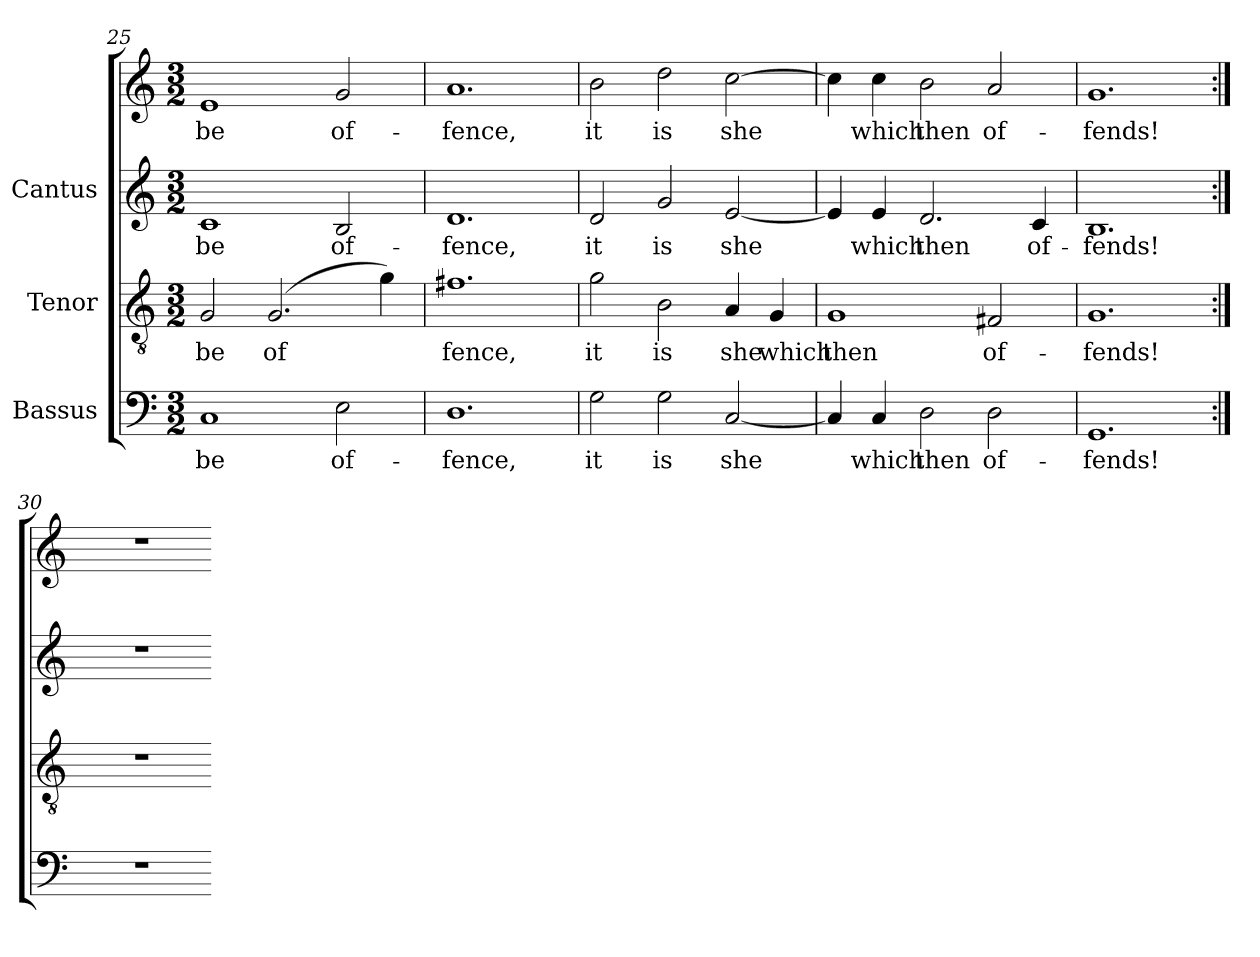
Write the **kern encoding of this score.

**kern	**text	**kern	**text	**kern	**text	**kern	**text
*part3	*part3	*part2	*part2	*part1	*part1	*part1	*part1
*staff4	*staff4	*staff3	*staff3	*staff2	*staff2	*staff1	*staff1
*I"Bassus	*	*I"Tenor	*	*I"Cantus	*	*	*
!!LO:LB:g=z
*clefF4	*	*clefGv2	*	*clefG2	*	*clefG2	*
*M3/2	*	*M3/2	*	*M3/2	*	*M3/2	*
=25	=25	=25	=25	=25	=25	=25	=25
!	!LO:LY:b:cj	!	!LO:LY:b:cj	!	!LO:LY:b:cj	!	!LO:LY:b:cj
1C	be	2G/	be	1c	-be	1e	be
!	!	!	!LO:LY:b:cj	!	!	!	!
.	.	(<2.G/	of-	.	.	.	.
!	!LO:LY:b:cj	!	!	!	!LO:LY:b:cj	!	!LO:LY:b:cj
2E\	of-	.	.	2B/	of-	2g/	of-
!	!	!	!LO:LY:b:cj	!	!	!	!
.	.	4g\)	--	.	.	.	.
=26	=26	=26	=26	=26	=26	=26	=26
!	!LO:LY:b:cj	!	!LO:LY:b:cj	!	!LO:LY:b:cj	!	!LO:LY:b:cj
1.D	-fence,	1.f#X	-fence,	1.d	fence,	1.a	-fence,
=27	=27	=27	=27	=27	=27	=27	=27
!	!LO:LY:b:cj	!	!LO:LY:b:cj	!	!LO:LY:b:cj	!	!LO:LY:b:cj
2G\	it	2g\	it	2d/	it	2b\	it
!	!LO:LY:b:cj	!	!LO:LY:b:cj	!	!LO:LY:b:cj	!	!LO:LY:b:cj
2G\	is	2B\	is	2g/	is	2dd\	is
!	!LO:LY:b:cj	!	!LO:LY:b:cj	!	!LO:LY:b:cj	!	!LO:LY:b:cj
[<2C/	she	4A/	she	[<2e/	she	[>2cc\	she
!	!	!	!LO:LY:b:cj	!	!	!	!
.	.	4G/	which	.	.	.	.
=28	=28	=28	=28	=28	=28	=28	=28
!	!LO:LY:b:cj	!	!LO:LY:b:cj	!	!LO:LY:b:cj	!	!LO:LY:b:cj
4C/]	.	1G	then	4e/]	-	4cc\]	.
!	!LO:LY:b:cj	!	!	!	!LO:LY:b:cj	!	!LO:LY:b:cj
4C/	which	.	.	4e/	which	4cc\	which
!	!LO:LY:b:cj	!	!	!	!LO:LY:b:cj	!	!LO:LY:b:cj
2D\	then	.	.	2.d/	then	2b\	then
!	!LO:LY:b:cj	!	!LO:LY:b:cj	!	!	!	!LO:LY:b:cj
2D\	of-	2F#X/	of-	.	.	2a/	of-
!	!	!	!	!	!LO:LY:b:cj	!	!
.	.	.	.	4c/	of-	.	.
=29	=29	=29	=29	=29	=29	=29	=29
!	!LO:LY:b:cj	!	!LO:LY:b:cj	!	!LO:LY:b:cj	!	!LO:LY:b:cj
1.GG	-fends!	1.G	-fends!	1.B	fends!	1.g	-fends!
=30:|!	=30:|!	=30:|!	=30:|!	=30:|!	=30:|!	=30:|!	=30:|!
1.r	.	1.r	.	1.r	.	1.r	.
=	==	=	==	==	==	==	==
*-	*-	*-	*-	*-	*-	*-	*-
